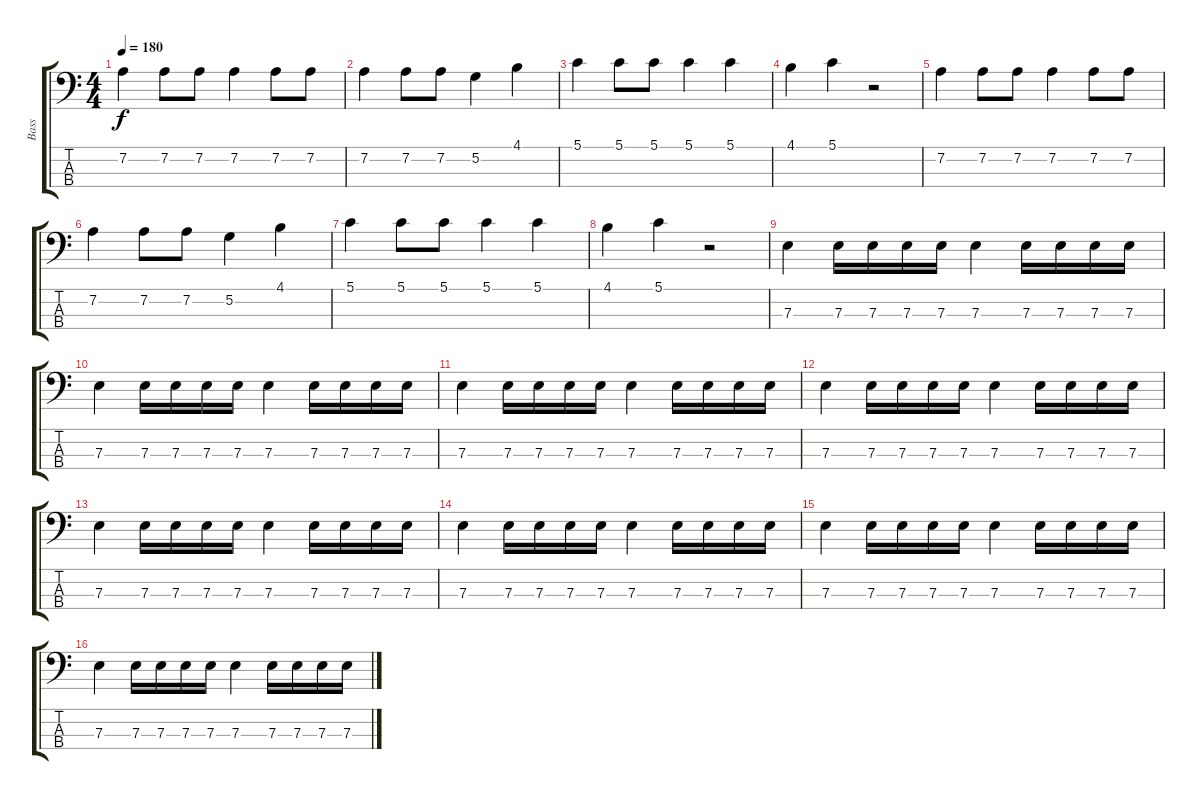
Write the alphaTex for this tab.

\track ("Bass" "Bass") {instrument fretlessbass}
\staff {score tabs}
\tuning (G2 D2 A1 E1) {hide}
\ts (4 4)
\tempo 180
\clef f4
\ks c
7.2.4{dy f} 7.2.8 7.2.8 7.2.4 7.2.8 7.2.8 |
7.2.4 7.2.8 7.2.8 5.2.4 4.1.4 |
5.1.4 5.1.8 5.1.8 5.1.4 5.1.4 |
4.1.4 5.1.4 r.2 |
7.2.4 7.2.8 7.2.8 7.2.4 7.2.8 7.2.8 |
7.2.4 7.2.8 7.2.8 5.2.4 4.1.4 |
5.1.4 5.1.8 5.1.8 5.1.4 5.1.4 |
4.1.4 5.1.4 r.2 |
7.3.4 7.3.16 7.3.16 7.3.16 7.3.16 7.3.4 7.3.16 7.3.16 7.3.16 7.3.16 |
7.3.4 7.3.16 7.3.16 7.3.16 7.3.16 7.3.4 7.3.16 7.3.16 7.3.16 7.3.16 |
7.3.4 7.3.16 7.3.16 7.3.16 7.3.16 7.3.4 7.3.16 7.3.16 7.3.16 7.3.16 |
7.3.4 7.3.16 7.3.16 7.3.16 7.3.16 7.3.4 7.3.16 7.3.16 7.3.16 7.3.16 |
7.3.4 7.3.16 7.3.16 7.3.16 7.3.16 7.3.4 7.3.16 7.3.16 7.3.16 7.3.16 |
7.3.4 7.3.16 7.3.16 7.3.16 7.3.16 7.3.4 7.3.16 7.3.16 7.3.16 7.3.16 |
7.3.4 7.3.16 7.3.16 7.3.16 7.3.16 7.3.4 7.3.16 7.3.16 7.3.16 7.3.16 |
7.3.4 7.3.16 7.3.16 7.3.16 7.3.16 7.3.4 7.3.16 7.3.16 7.3.16 7.3.16
